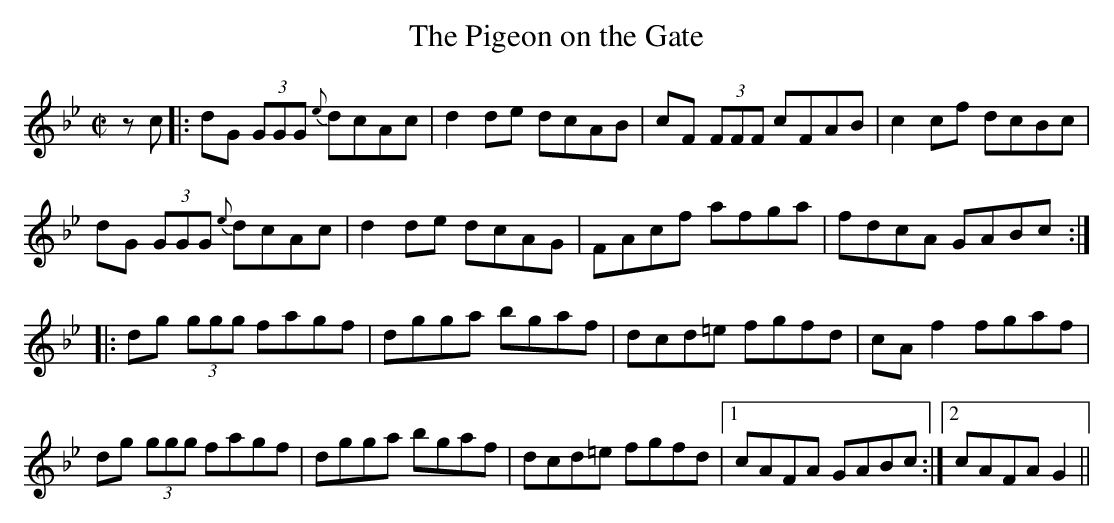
X:1
T:Pigeon on the Gate, The
M:C|
K:Gm
zc|:dG (3GGG {e}dcAc|d2 de dcAB|cF (3FFF cFAB|c2 cf dcBc|
dG (3GGG {e}dcAc|d2 de dcAG|FAcf afga|fdcA GABc:|
|:dg (3ggg fagf|dgga bgaf|dcd=e fgfd|cA f2 fgaf|
dg (3ggg fagf|dgga bgaf|dcd=e fgfd|1 cAFA GABc:|2 cAFA G2||
